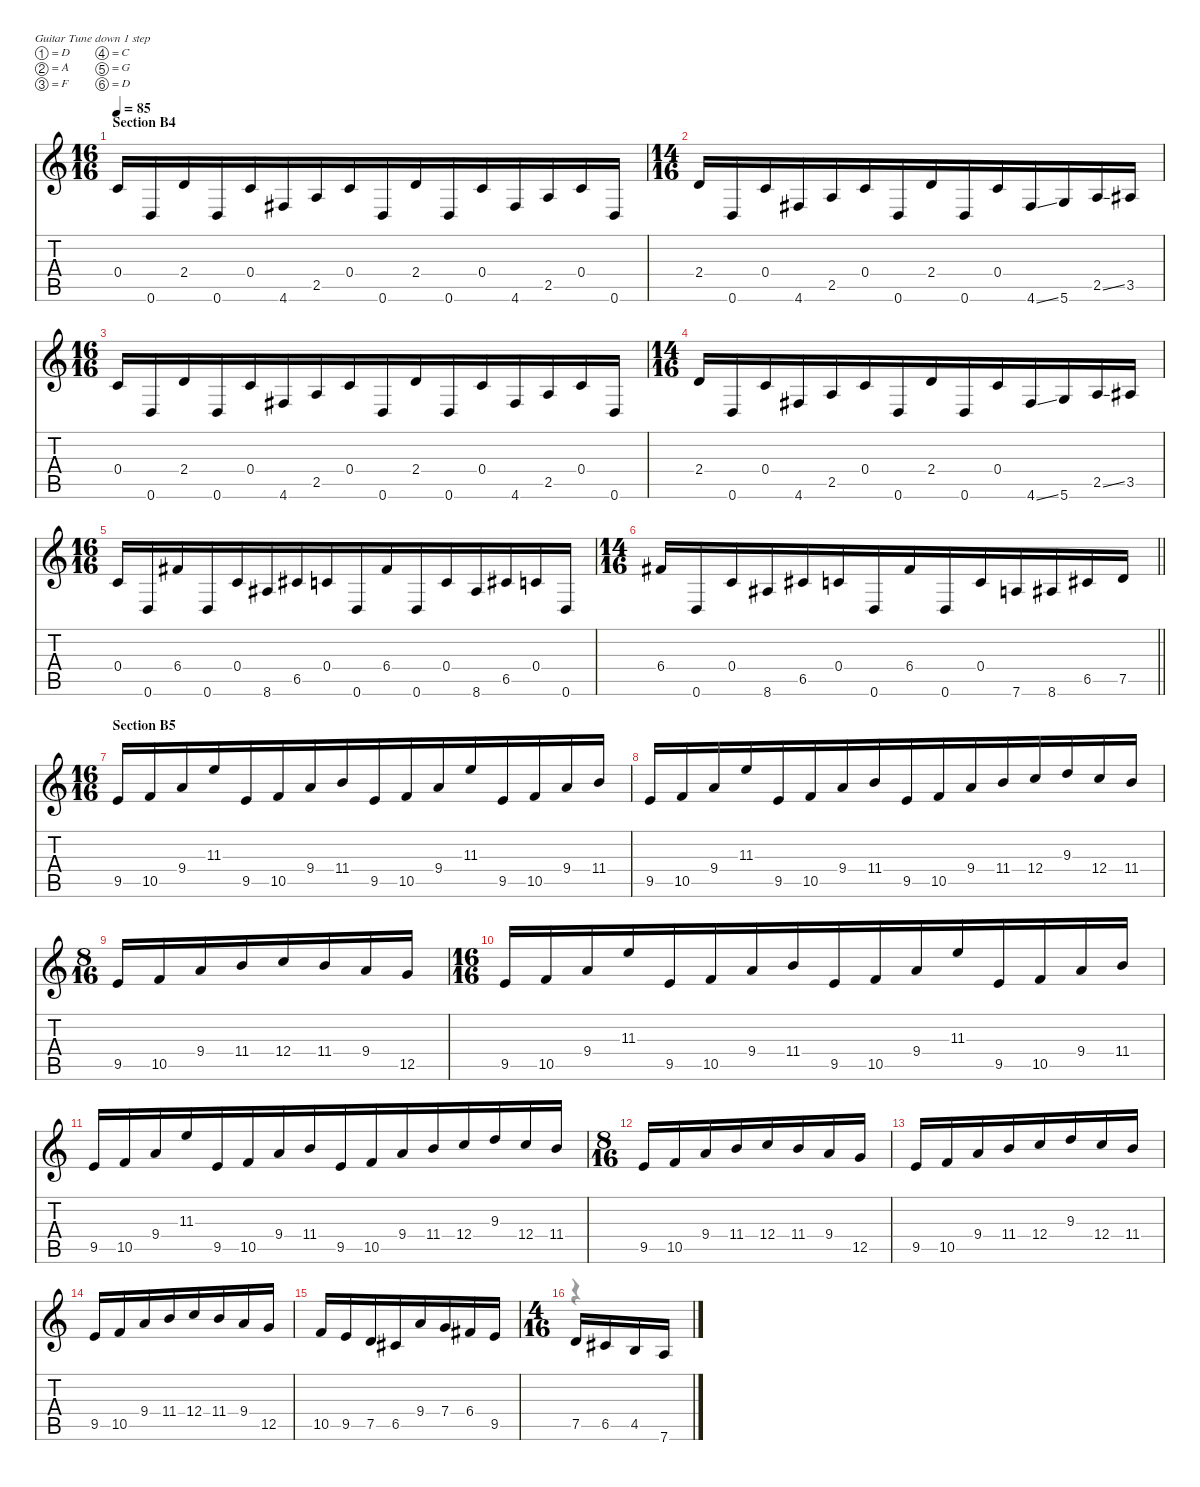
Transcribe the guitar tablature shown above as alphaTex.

\defaultSystemsLayout 4
\hideDynamics
\bracketExtendMode nobrackets
\singleTrackTrackNamePolicy hidden
\multiTrackTrackNamePolicy hidden
\firstSystemTrackNameMode fullname
\firstSystemTrackNameOrientation horizontal
\otherSystemsTrackNameOrientation horizontal
\track ("Distortion 2" "dist.guit.") {instrument distortionguitar}
\staff {score tabs}
\tuning (D4 A3 F3 C3 G2 D2)
\voice
\ts (16 16)
\beaming (8 8)
\section ("" "Section B4")
\tempo 85
\clef g2
\ks c
0.4.16{dy f beam Up} 0.6.16{beam Up} 2.4.16{beam Up} 0.6.16{beam Up} 0.4.16{beam Up} 4.6{acc #}.16{beam Up} 2.5.16{beam Up} 0.4.16{beam Up} 0.6.16{beam Up} 2.4.16{beam Up} 0.6.16{beam Up} 0.4.16{beam Up} 4.6{acc #}.16{beam Up} 2.5.16{beam Up} 0.4.16{beam Up} 0.6.16{beam Up} |
\ts (14 16)
\beaming (8 7)
2.4.16{beam Up} 0.6.16{beam Up} 0.4.16{beam Up} 4.6{acc #}.16{beam Up} 2.5.16{beam Up} 0.4.16{beam Up} 0.6.16{beam Up} 2.4.16{beam Up} 0.6.16{beam Up} 0.4.16{beam Up} 4.6{ss acc #}.16{beam Up} 5.6.16{beam Up} 2.5{ss}.16{beam Up} 3.5{acc #}.16{beam Up} |
\ts (16 16)
\beaming (8 8)
0.4.16{beam Up} 0.6.16{beam Up} 2.4.16{beam Up} 0.6.16{beam Up} 0.4.16{beam Up} 4.6{acc #}.16{beam Up} 2.5.16{beam Up} 0.4.16{beam Up} 0.6.16{beam Up} 2.4.16{beam Up} 0.6.16{beam Up} 0.4.16{beam Up} 4.6{acc #}.16{beam Up} 2.5.16{beam Up} 0.4.16{beam Up} 0.6.16{beam Up} |
\ts (14 16)
\beaming (8 7)
2.4.16{beam Up} 0.6.16{beam Up} 0.4.16{beam Up} 4.6{acc #}.16{beam Up} 2.5.16{beam Up} 0.4.16{beam Up} 0.6.16{beam Up} 2.4.16{beam Up} 0.6.16{beam Up} 0.4.16{beam Up} 4.6{ss acc #}.16{beam Up} 5.6.16{beam Up} 2.5{ss}.16{beam Up} 3.5{acc #}.16{beam Up} |
\ts (16 16)
\beaming (8 8)
0.4.16{beam Up} 0.6.16{beam Up} 6.4{acc #}.16{beam Up} 0.6.16{beam Up} 0.4.16{beam Up} 8.6{acc #}.16{beam Up} 6.5{acc #}.16{beam Up} 0.4.16{beam Up} 0.6.16{beam Up} 6.4{acc #}.16{beam Up} 0.6.16{beam Up} 0.4.16{beam Up} 8.6{acc #}.16{beam Up} 6.5{acc #}.16{beam Up} 0.4.16{beam Up} 0.6.16{beam Up} |
\ts (14 16)
\beaming (8 7)
\barLineRight lightlight
6.4{acc #}.16{beam Up} 0.6.16{beam Up} 0.4.16{beam Up} 8.6{acc #}.16{beam Up} 6.5{acc #}.16{beam Up} 0.4.16{beam Up} 0.6.16{beam Up} 6.4{acc #}.16{beam Up} 0.6.16{beam Up} 0.4.16{beam Up} 7.6.16{beam Up} 8.6{acc #}.16{beam Up} 6.5{acc #}.16{beam Up} 7.5.16{beam Up} |
\ts (16 16)
\beaming (8 8)
\section ("" "Section B5")
9.5.16{beam Up} 10.5.16{beam Up} 9.4.16{beam Up} 11.3.16{beam Up} 9.5.16{beam Up} 10.5.16{beam Up} 9.4.16{beam Up} 11.4.16{beam Up} 9.5.16{beam Up} 10.5.16{beam Up} 9.4.16{beam Up} 11.3.16{beam Up} 9.5.16{beam Up} 10.5.16{beam Up} 9.4.16{beam Up} 11.4.16{beam Up} |
9.5.16{beam Up} 10.5.16{beam Up} 9.4.16{beam Up} 11.3.16{beam Up} 9.5.16{beam Up} 10.5.16{beam Up} 9.4.16{beam Up} 11.4.16{beam Up} 9.5.16{beam Up} 10.5.16{beam Up} 9.4.16{beam Up} 11.4.16{beam Up} 12.4.16{beam Up} 9.3.16{beam Up} 12.4.16{beam Up} 11.4.16{beam Up} |
\ts (8 16)
\beaming (8 4)
9.5.16{beam Up} 10.5.16{beam Up} 9.4.16{beam Up} 11.4.16{beam Up} 12.4.16{beam Up} 11.4.16{beam Up} 9.4.16{beam Up} 12.5.16{beam Up} |
\ts (16 16)
\beaming (8 8)
9.5.16{beam Up} 10.5.16{beam Up} 9.4.16{beam Up} 11.3.16{beam Up} 9.5.16{beam Up} 10.5.16{beam Up} 9.4.16{beam Up} 11.4.16{beam Up} 9.5.16{beam Up} 10.5.16{beam Up} 9.4.16{beam Up} 11.3.16{beam Up} 9.5.16{beam Up} 10.5.16{beam Up} 9.4.16{beam Up} 11.4.16{beam Up} |
9.5.16{beam Up} 10.5.16{beam Up} 9.4.16{beam Up} 11.3.16{beam Up} 9.5.16{beam Up} 10.5.16{beam Up} 9.4.16{beam Up} 11.4.16{beam Up} 9.5.16{beam Up} 10.5.16{beam Up} 9.4.16{beam Up} 11.4.16{beam Up} 12.4.16{beam Up} 9.3.16{beam Up} 12.4.16{beam Up} 11.4.16{beam Up} |
\ts (8 16)
\beaming (8 4)
9.5.16{beam Up} 10.5.16{beam Up} 9.4.16{beam Up} 11.4.16{beam Up} 12.4.16{beam Up} 11.4.16{beam Up} 9.4.16{beam Up} 12.5.16{beam Up} |
9.5.16{beam Up} 10.5.16{beam Up} 9.4.16{beam Up} 11.4.16{beam Up} 12.4.16{beam Up} 9.3.16{beam Up} 12.4.16{beam Up} 11.4.16{beam Up} |
9.5.16{beam Up} 10.5.16{beam Up} 9.4.16{beam Up} 11.4.16{beam Up} 12.4.16{beam Up} 11.4.16{beam Up} 9.4.16{beam Up} 12.5.16{beam Up} |
10.5.16{beam Up} 9.5.16{beam Up} 7.5.16{beam Up} 6.5{acc #}.16{beam Up} 9.4.16{beam Up} 7.4.16{beam Up} 6.4{acc #}.16{beam Up} 9.5.16{beam Up} |
\ts (4 16)
\beaming (8 2)
7.5.16{beam Up} 6.5{acc #}.16{beam Up} 4.5.16{beam Up} 7.6.16{beam Up}
\voice
\clef g2
\ottava regular
\simile none
\ks c
|
|
|
|
|
\barLineRight lightlight
|
|
|
|
|
|
|
|
|
|
r.4{dy mf beam Down}
